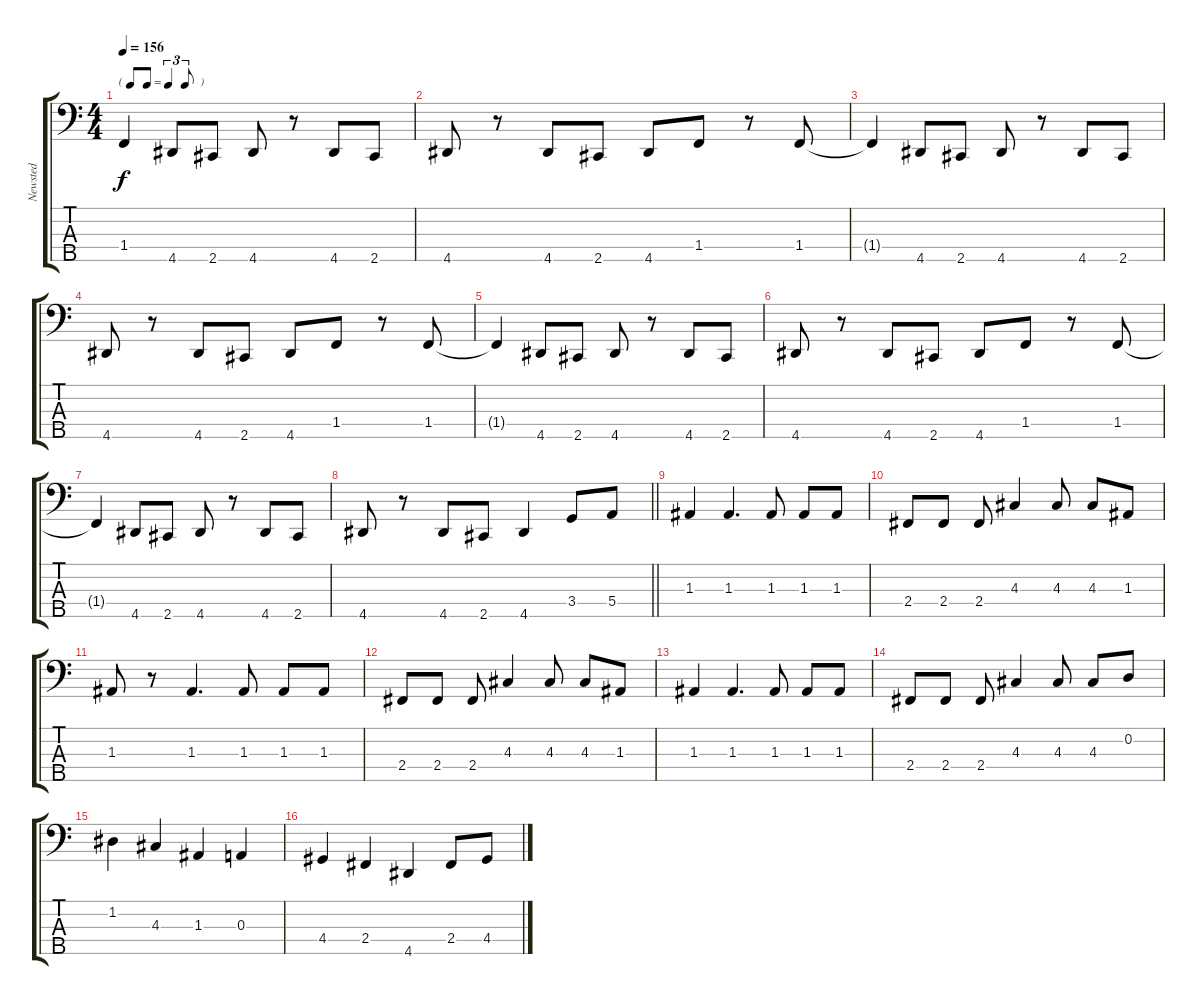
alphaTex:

\track ("Newsted" "Newsted") {instrument electricbassfinger}
\staff {score tabs}
\tuning (G2 D2 A1 E1 B0) {hide}
\ts (4 4)
\tf triplet8th
\tempo 156
\clef f4
\ks c
1.4{t}.4{dy f} 4.5.8 2.5.8 4.5.8 r.8 4.5.8 2.5.8 |
4.5.8 r.8 4.5.8 2.5.8 4.5.8 1.4.8 r.8 1.4.8 |
1.4{t}.4 4.5.8 2.5.8 4.5.8 r.8 4.5.8 2.5.8 |
4.5.8 r.8 4.5.8 2.5.8 4.5.8 1.4.8 r.8 1.4.8 |
1.4{t}.4 4.5.8 2.5.8 4.5.8 r.8 4.5.8 2.5.8 |
4.5.8 r.8 4.5.8 2.5.8 4.5.8 1.4.8 r.8 1.4.8 |
1.4{t}.4 4.5.8 2.5.8 4.5.8 r.8 4.5.8 2.5.8 |
\barLineRight lightlight
4.5.8 r.8 4.5.8 2.5.8 4.5.4 3.4.8 5.4.8 |
\section ("" "")
1.3.4 1.3.4{d} 1.3.8 1.3.8 1.3.8 |
2.4.8 2.4.8 2.4.8 4.3.4 4.3.8 4.3.8 1.3.8 |
1.3.8 r.8 1.3.4{d} 1.3.8 1.3.8 1.3.8 |
2.4.8 2.4.8 2.4.8 4.3.4 4.3.8 4.3.8 1.3.8 |
1.3.4 1.3.4{d} 1.3.8 1.3.8 1.3.8 |
2.4.8 2.4.8 2.4.8 4.3.4 4.3.8 4.3.8 0.2.8 |
1.2.4 4.3.4 1.3.4 0.3.4 |
4.4.4 2.4.4 4.5.4 2.4.8 4.4.8
